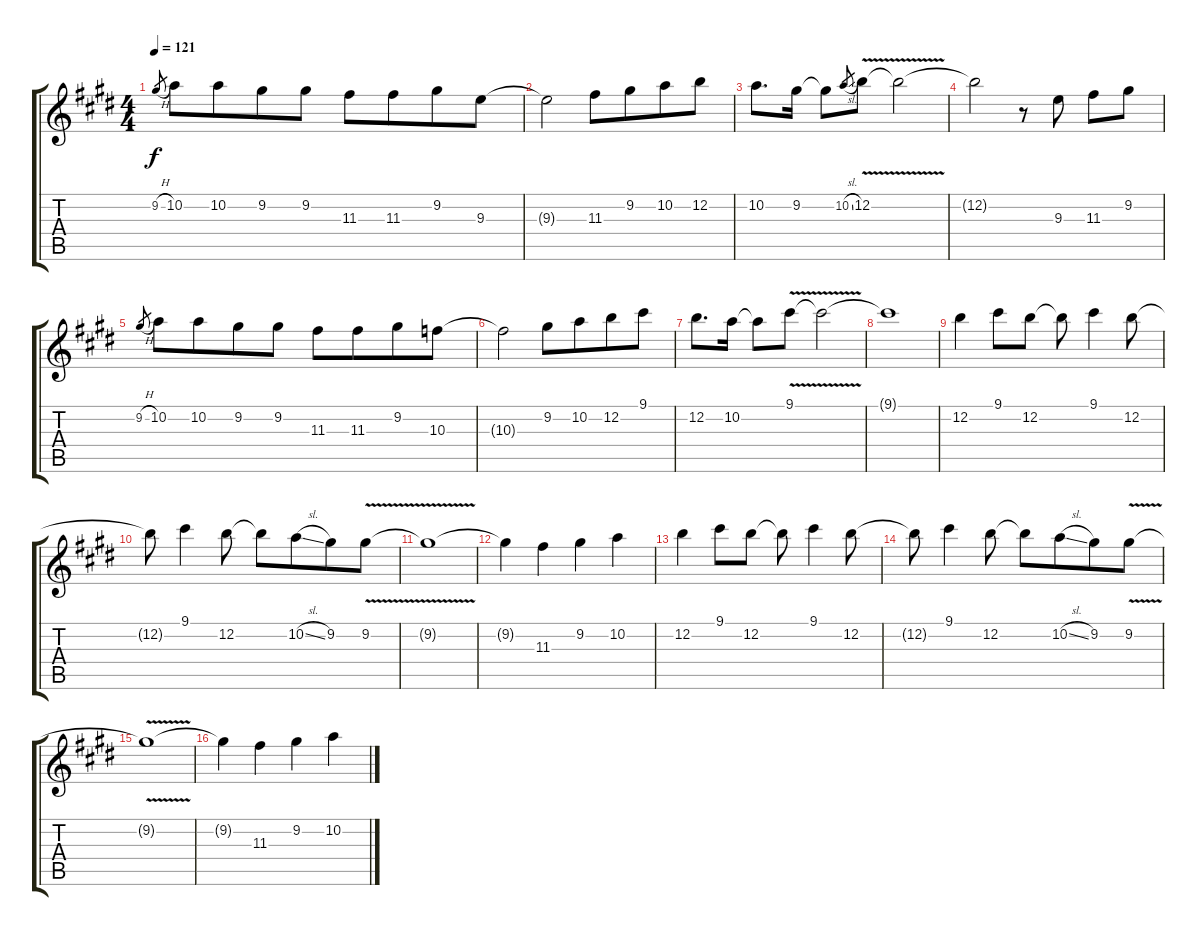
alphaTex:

\track "" {instrument acousticguitarsteel}
\staff {score tabs}
\tuning (E4 B3 G3 D3 A2 E2) {hide}
\ts (4 4)
\tempo 121
\clef g2
\ks e
9.2{h}.8{gr dy f} 10.2.8 10.2.8{beam merge} 9.2.8 9.2.8 11.3.8 11.3.8{beam merge} 9.2.8 9.3.8 |
9.3{t}.2 11.3.8 9.2.8{beam merge} 10.2.8 12.2.8 |
10.2.8{d} 9.2.16 9.2{t}.8 10.2{sl}.8{gr} 12.2{v}.8 12.2{t}.2 |
12.2{t}.2 r.8 9.3.8 11.3.8 9.2.8 |
9.2{h}.8{gr} 10.2.8 10.2.8{beam merge} 9.2.8 9.2.8 11.3.8 11.3.8{beam merge} 9.2.8 10.3.8 |
10.3{t}.2 9.2.8 10.2.8{beam merge} 12.2.8 9.1.8 |
12.2.8{d} 10.2.16 10.2{t}.8 9.1{v}.8 9.1{t}.2 |
9.1{t}.1 |
12.2.4 9.1.8 12.2.8 12.2{t}.8 9.1.4 12.2.8 |
12.2{t}.8 9.1.4 12.2.8 12.2{t}.8 10.2{sl}.8{beam merge} 9.2.8 9.2{v}.8 |
9.2{t}.1 |
9.2{t}.4 11.3.4 9.2.4 10.2.4 |
12.2.4 9.1.8 12.2.8 12.2{t}.8 9.1.4 12.2.8 |
12.2{t}.8 9.1.4 12.2.8 12.2{t}.8 10.2{sl}.8{beam merge} 9.2.8 9.2{v}.8 |
9.2{t}.1 |
9.2{t}.4 11.3.4 9.2.4 10.2.4
